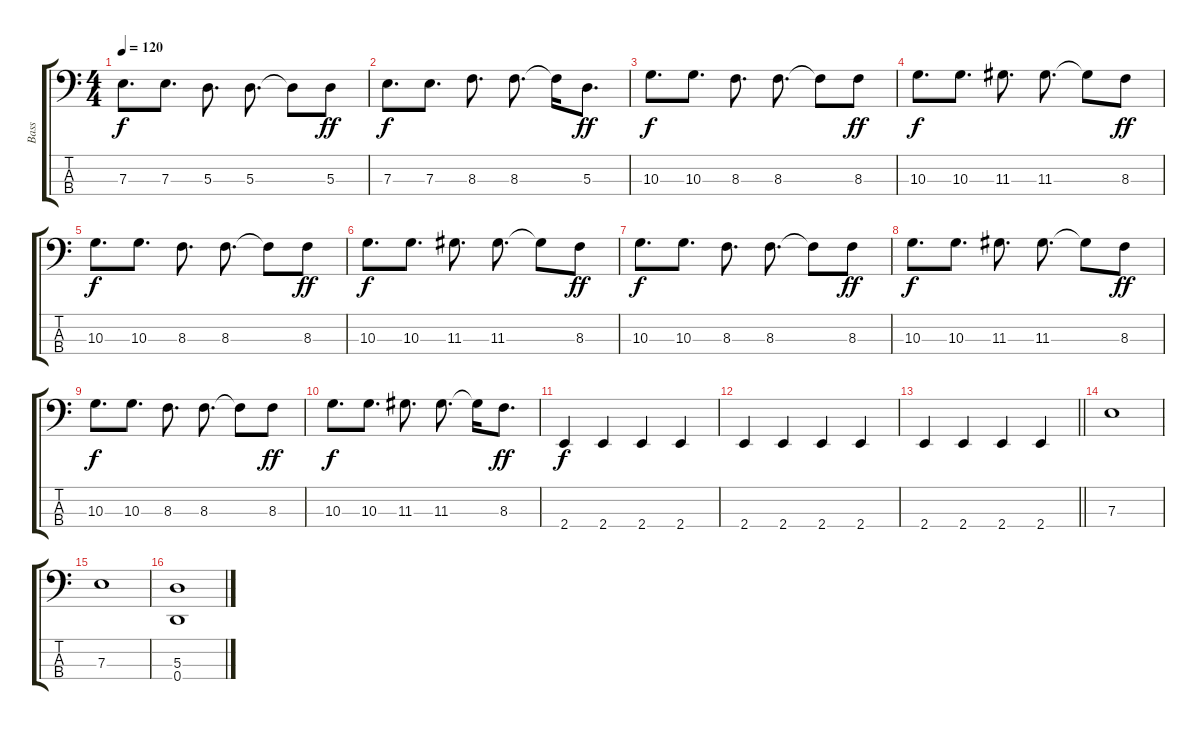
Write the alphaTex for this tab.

\track ("Bass" "Bass") {instrument electricbasspick}
\staff {score tabs}
\tuning (G2 D2 A1 D1) {hide}
\ts (4 4)
\tempo 120
\clef f4
\ks c
7.3.8{d dy f} 7.3.8{d} 5.3.8{d} 5.3.8{d} 5.3{t}.8 5.3.8{dy ff} |
7.3.8{d dy f} 7.3.8{d} 8.3.8{d} 8.3.8{d} 8.3{t}.16 5.3.8{d dy ff} |
10.3.8{d dy f} 10.3.8{d} 8.3.8{d} 8.3.8{d} 8.3{t}.8 8.3.8{dy ff} |
10.3.8{d dy f} 10.3.8{d} 11.3.8{d} 11.3.8{d} 11.3{t}.8 8.3.8{dy ff} |
10.3.8{d dy f} 10.3.8{d} 8.3.8{d} 8.3.8{d} 8.3{t}.8 8.3.8{dy ff} |
10.3.8{d dy f} 10.3.8{d} 11.3.8{d} 11.3.8{d} 11.3{t}.8 8.3.8{dy ff} |
10.3.8{d dy f} 10.3.8{d} 8.3.8{d} 8.3.8{d} 8.3{t}.8 8.3.8{dy ff} |
10.3.8{d dy f} 10.3.8{d} 11.3.8{d} 11.3.8{d} 11.3{t}.8 8.3.8{dy ff} |
10.3.8{d dy f} 10.3.8{d} 8.3.8{d} 8.3.8{d} 8.3{t}.8 8.3.8{dy ff} |
10.3.8{d dy f} 10.3.8{d} 11.3.8{d} 11.3.8{d} 11.3{t}.16 8.3.8{d dy ff} |
2.4.4{dy f} 2.4.4 2.4.4 2.4.4 |
2.4.4 2.4.4 2.4.4 2.4.4 |
\barLineRight lightlight
2.4.4 2.4.4 2.4.4 2.4.4 |
\section ("" "")
7.3.1 |
7.3.1 |
(5.3 0.4).1
